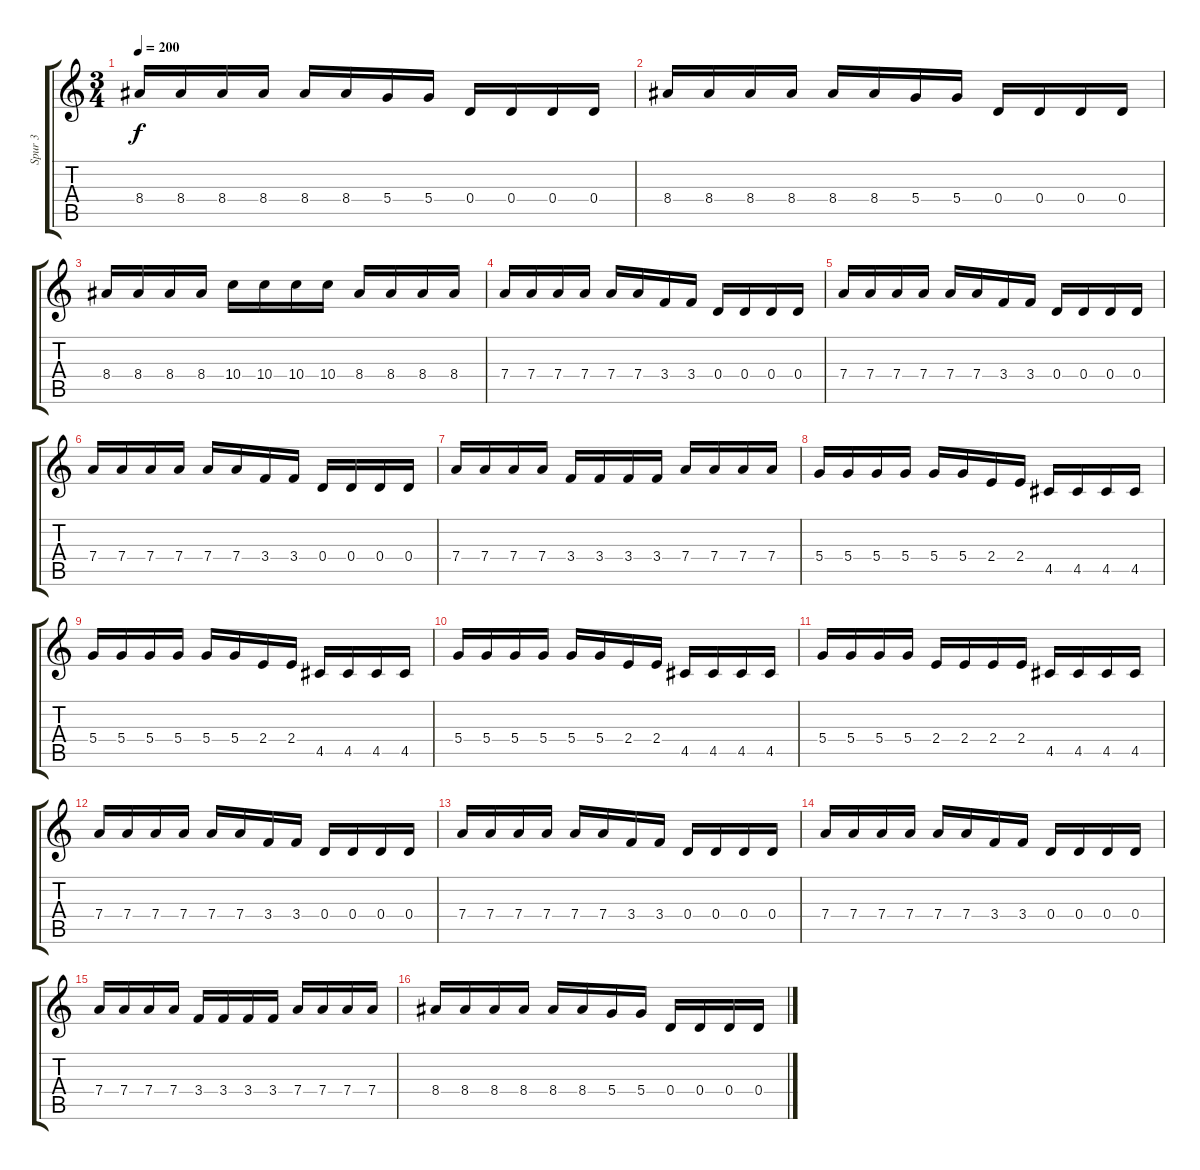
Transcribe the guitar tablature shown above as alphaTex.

\track ("Spur 3" "Spur 3") {instrument distortionguitar}
\staff {score tabs}
\tuning (E4 B3 G3 D3 A2 E2) {hide}
\ts (3 4)
\tempo 200
\clef g2
\ks c
8.4.16{dy f} 8.4.16 8.4.16 8.4.16 8.4.16 8.4.16 5.4.16 5.4.16 0.4.16 0.4.16 0.4.16 0.4.16 |
8.4.16 8.4.16 8.4.16 8.4.16 8.4.16 8.4.16 5.4.16 5.4.16 0.4.16 0.4.16 0.4.16 0.4.16 |
8.4.16 8.4.16 8.4.16 8.4.16 10.4.16 10.4.16 10.4.16 10.4.16 8.4.16 8.4.16 8.4.16 8.4.16 |
7.4.16 7.4.16 7.4.16 7.4.16 7.4.16 7.4.16 3.4.16 3.4.16 0.4.16 0.4.16 0.4.16 0.4.16 |
7.4.16 7.4.16 7.4.16 7.4.16 7.4.16 7.4.16 3.4.16 3.4.16 0.4.16 0.4.16 0.4.16 0.4.16 |
7.4.16 7.4.16 7.4.16 7.4.16 7.4.16 7.4.16 3.4.16 3.4.16 0.4.16 0.4.16 0.4.16 0.4.16 |
7.4.16 7.4.16 7.4.16 7.4.16 3.4.16 3.4.16 3.4.16 3.4.16 7.4.16 7.4.16 7.4.16 7.4.16 |
5.4.16 5.4.16 5.4.16 5.4.16 5.4.16 5.4.16 2.4.16 2.4.16 4.5.16 4.5.16 4.5.16 4.5.16 |
5.4.16 5.4.16 5.4.16 5.4.16 5.4.16 5.4.16 2.4.16 2.4.16 4.5.16 4.5.16 4.5.16 4.5.16 |
5.4.16 5.4.16 5.4.16 5.4.16 5.4.16 5.4.16 2.4.16 2.4.16 4.5.16 4.5.16 4.5.16 4.5.16 |
5.4.16 5.4.16 5.4.16 5.4.16 2.4.16 2.4.16 2.4.16 2.4.16 4.5.16 4.5.16 4.5.16 4.5.16 |
7.4.16 7.4.16 7.4.16 7.4.16 7.4.16 7.4.16 3.4.16 3.4.16 0.4.16 0.4.16 0.4.16 0.4.16 |
7.4.16 7.4.16 7.4.16 7.4.16 7.4.16 7.4.16 3.4.16 3.4.16 0.4.16 0.4.16 0.4.16 0.4.16 |
7.4.16 7.4.16 7.4.16 7.4.16 7.4.16 7.4.16 3.4.16 3.4.16 0.4.16 0.4.16 0.4.16 0.4.16 |
7.4.16 7.4.16 7.4.16 7.4.16 3.4.16 3.4.16 3.4.16 3.4.16 7.4.16 7.4.16 7.4.16 7.4.16 |
8.4.16 8.4.16 8.4.16 8.4.16 8.4.16 8.4.16 5.4.16 5.4.16 0.4.16 0.4.16 0.4.16 0.4.16
